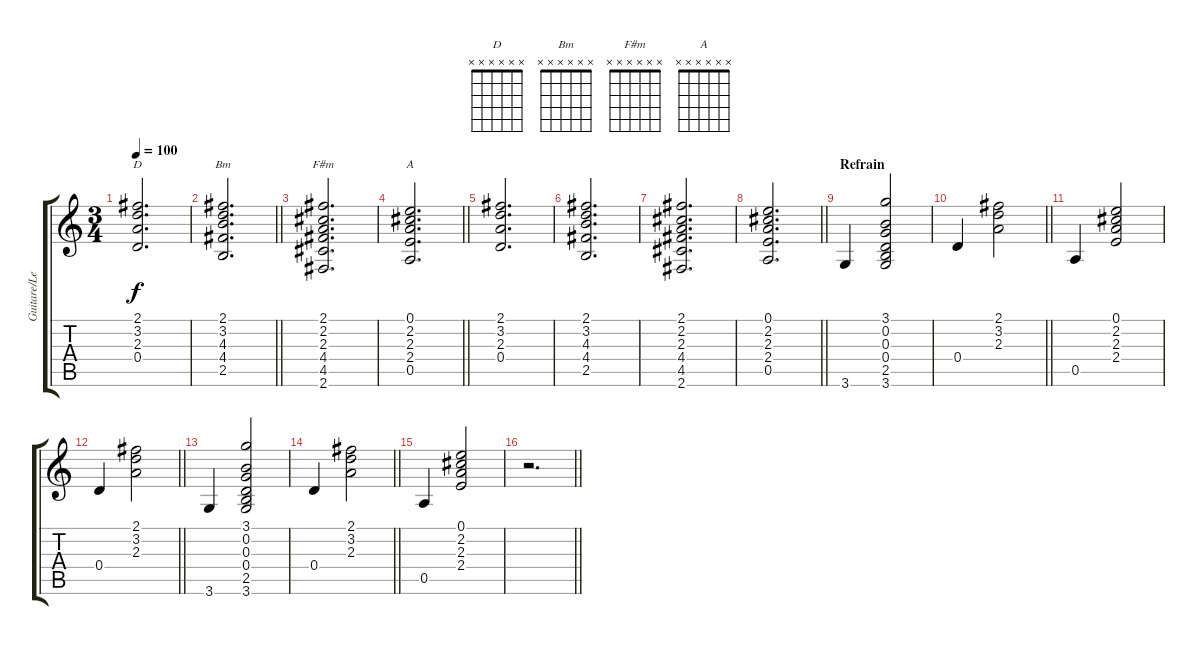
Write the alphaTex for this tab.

\track ("Guitare/Lead" "Guitare/Le") {instrument acousticguitarsteel}
\staff {score tabs}
\tuning (E4 B3 G3 D3 A2 E2) {hide}
\chord ("D" x x x x x x)
\chord ("Bm" x x x x x x)
\chord ("F#m" x x x x x x)
\chord ("A" x x x x x x)
\ts (3 4)
\section ("" "")
\tempo 100
\clef g2
\ks c
(2.1 3.2 2.3 0.4).2{d ch "D" dy f} |
\barLineRight lightlight
(2.1 3.2 4.3 4.4 2.5).2{d ch "Bm"} |
(2.1 2.2 2.3 4.4 4.5 2.6).2{d ch "F#m"} |
\barLineRight lightlight
(0.1 2.2 2.3 2.4 0.5).2{d ch "A"} |
(2.1 3.2 2.3 0.4).2{d} |
(2.1 3.2 4.3 4.4 2.5).2{d} |
(2.1 2.2 2.3 4.4 4.5 2.6).2{d} |
\barLineRight lightlight
(0.1 2.2 2.3 2.4 0.5).2{d} |
\section ("" "Refrain")
3.6.4 (3.1 0.2 0.3 0.4 2.5 3.6).2 |
\barLineRight lightlight
0.4.4 (2.1 3.2 2.3).2 |
0.5.4 (0.1 2.2 2.3 2.4).2 |
\barLineRight lightlight
0.4.4 (2.1 3.2 2.3).2 |
3.6.4 (3.1 0.2 0.3 0.4 2.5 3.6).2 |
\barLineRight lightlight
0.4.4 (2.1 3.2 2.3).2 |
0.5.4 (0.1 2.2 2.3 2.4).2 |
\barLineRight lightlight
r.2{d}
